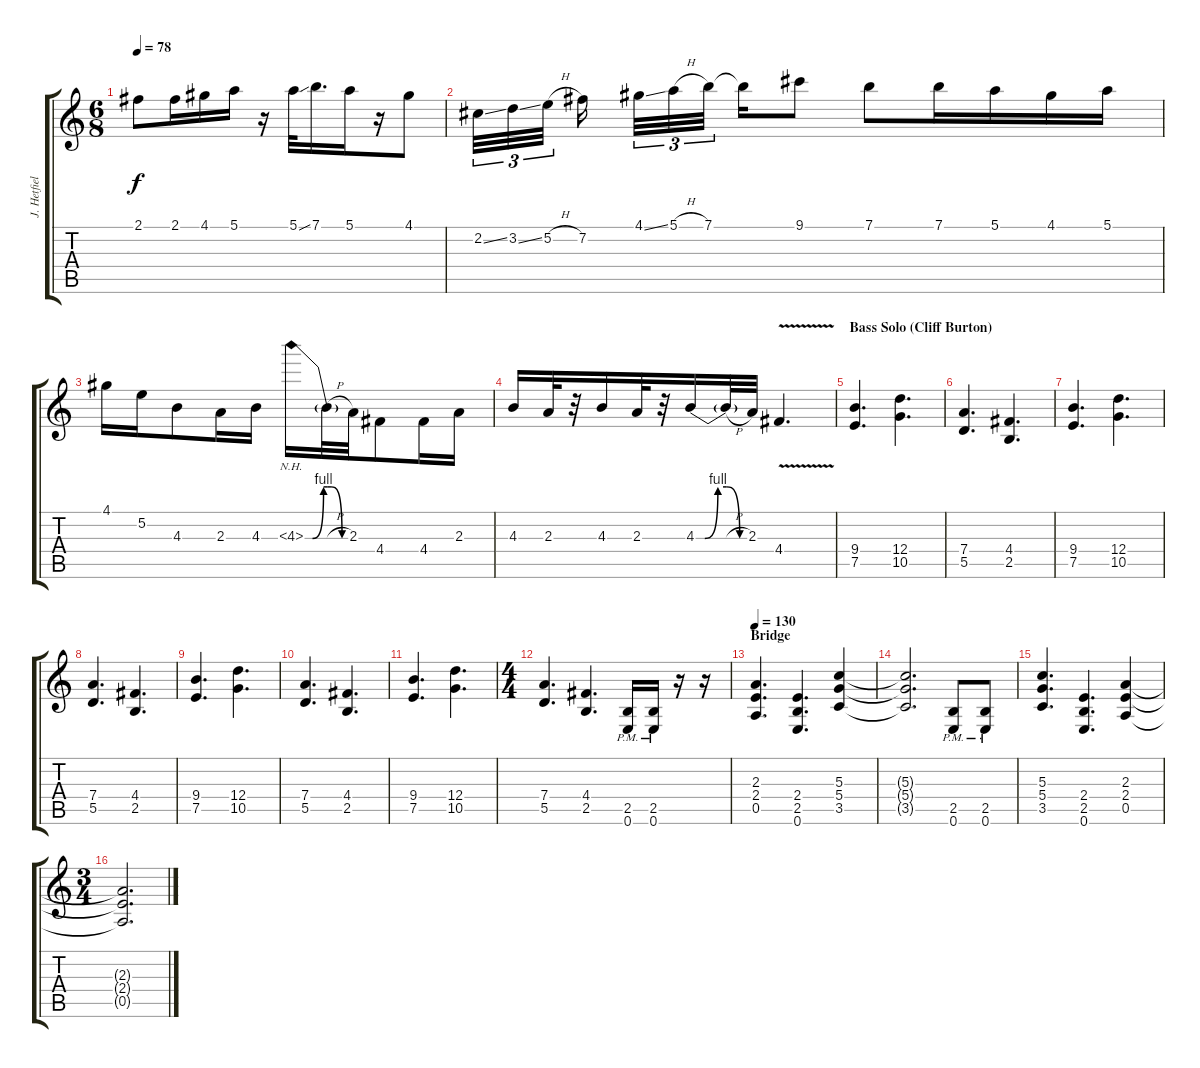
\track ("J. Hetfield (Rhythm)" "J. Hetfiel") {instrument distortionguitar}
\staff {score tabs}
\tuning (E4 B3 G3 D3 A2 E2) {hide}
\ts (6 8)
\tempo 78
\clef g2
\ks c
2.1.8{dy f} 2.1.16 4.1.16 5.1.16 r.16 5.1{ss}.32 7.1.16{d} 5.1.16 r.16 4.1.8 |
2.2{ss}.32{tu (3 2)} 3.2{ss}.32{tu (3 2)} 5.2{h}.32{tu (3 2)} 7.2.16 4.1{ss}.32{tu (3 2)} 5.1{h}.32{tu (3 2)} 7.1.32{tu (3 2)} 7.1{t}.16 9.1.8 7.1.8 7.1.16 5.1.16 4.1.16 5.1.16 |
4.1.16 5.2.16 4.3.8 2.3.16 4.3.16 4.3{be (custom 0 0 10 0 25 4 30 4 35 4 50 0 60 0) nh}.16 4.3{h t}.32 2.3.32 4.4.8 4.4.16 2.3.16 |
4.3.16 2.3.32 r.32 4.3.16 2.3.32 r.32 4.3{be (custom 0 0 10 0 25 4 35 4 50 0 60 0)}.16 4.3{h t}.32 2.3.32 4.4{v}.4{d} |
\section ("" "Bass Solo (Cliff Burton)")
(9.4 7.5).4{d} (12.4 10.5).4{d} |
(7.4 5.5).4{d} (4.4 2.5).4{d} |
(9.4 7.5).4{d} (12.4 10.5).4{d} |
(7.4 5.5).4{d} (4.4 2.5).4{d} |
(9.4 7.5).4{d} (12.4 10.5).4{d} |
(7.4 5.5).4{d} (4.4 2.5).4{d} |
(9.4 7.5).4{d} (12.4 10.5).4{d} |
\ts (4 4)
(7.4 5.5).4{d} (4.4 2.5).4{d} (2.5{pm} 0.6{pm}).16 (2.5{pm} 0.6{pm}).16 r.16 r.16 |
\section ("" "Bridge")
\tempo 130
(2.3 2.4 0.5).4{d} (2.4 2.5 0.6).4{d} (5.3 5.4 3.5).4 |
(5.3{t} 5.4{t} 3.5{t}).2{d} (2.5{pm} 0.6{pm}).8 (2.5{pm} 0.6{pm}).8 |
(5.3 5.4 3.5).4{d} (2.4 2.5 0.6).4{d} (2.3 2.4 0.5).4 |
\ts (3 4)
(2.3{t} 2.4{t} 0.5{t}).2{d}
